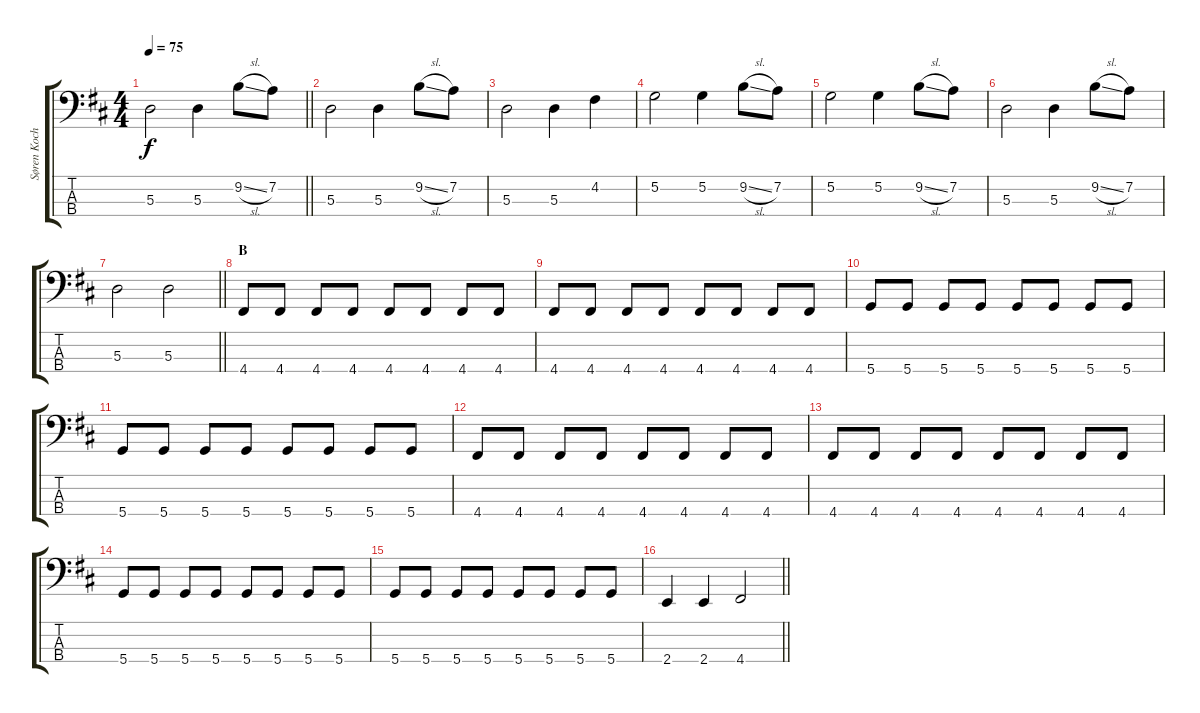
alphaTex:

\track ("Søren Koch" "Søren Koch") {instrument electricbasspick}
\staff {score tabs}
\tuning (G2 D2 A1 D1) {hide}
\ts (4 4)
\tempo 75
\clef f4
\barLineRight lightlight
\ks d
5.3.2{dy f} 5.3.4 9.2{sl}.8 7.2.8 |
5.3.2 5.3.4 9.2{sl}.8 7.2.8 |
5.3.2 5.3.4 4.2.4 |
5.2.2 5.2.4 9.2{sl}.8 7.2.8 |
5.2.2 5.2.4 9.2{sl}.8 7.2.8 |
5.3.2 5.3.4 9.2{sl}.8 7.2.8 |
\barLineRight lightlight
5.3.2 5.3.2 |
\section ("" "B")
4.4.8 4.4.8 4.4.8 4.4.8 4.4.8 4.4.8 4.4.8 4.4.8 |
4.4.8 4.4.8 4.4.8 4.4.8 4.4.8 4.4.8 4.4.8 4.4.8 |
5.4.8 5.4.8 5.4.8 5.4.8 5.4.8 5.4.8 5.4.8 5.4.8 |
5.4.8 5.4.8 5.4.8 5.4.8 5.4.8 5.4.8 5.4.8 5.4.8 |
4.4.8 4.4.8 4.4.8 4.4.8 4.4.8 4.4.8 4.4.8 4.4.8 |
4.4.8 4.4.8 4.4.8 4.4.8 4.4.8 4.4.8 4.4.8 4.4.8 |
5.4.8 5.4.8 5.4.8 5.4.8 5.4.8 5.4.8 5.4.8 5.4.8 |
5.4.8 5.4.8 5.4.8 5.4.8 5.4.8 5.4.8 5.4.8 5.4.8 |
\barLineRight lightlight
2.4.4 2.4.4 4.4.2
